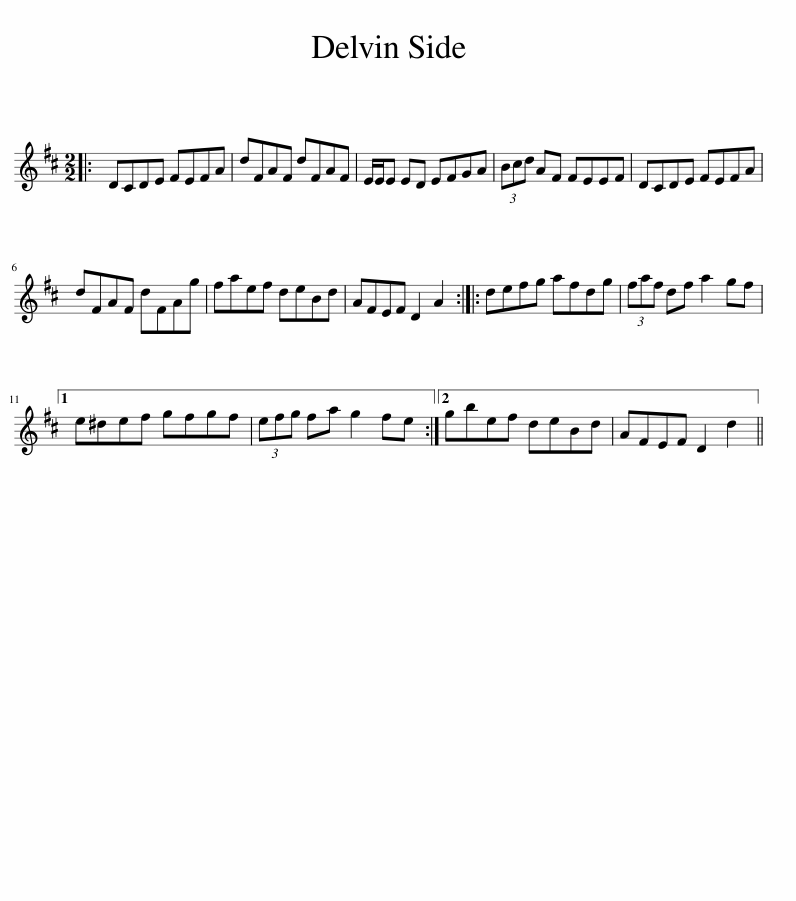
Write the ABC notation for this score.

X:1
L:1/8
M:2/2
I:linebreak $
K:D
V:1 treble
V:1
|: DCDE FEFA | dFAF dFAF | E/E/E ED EFGA | (3Bcd AF FEEF | DCDE FEFA |$ %5
 dFAF dFAg | faef deBd | AFEF D2 A2 :: defg afdg | (3faf df a2 gf |1$ %10
 e^def gfgf | (3efg fa g2 fe :|2 gbef deBd | AFEF D2 d2 || %14
